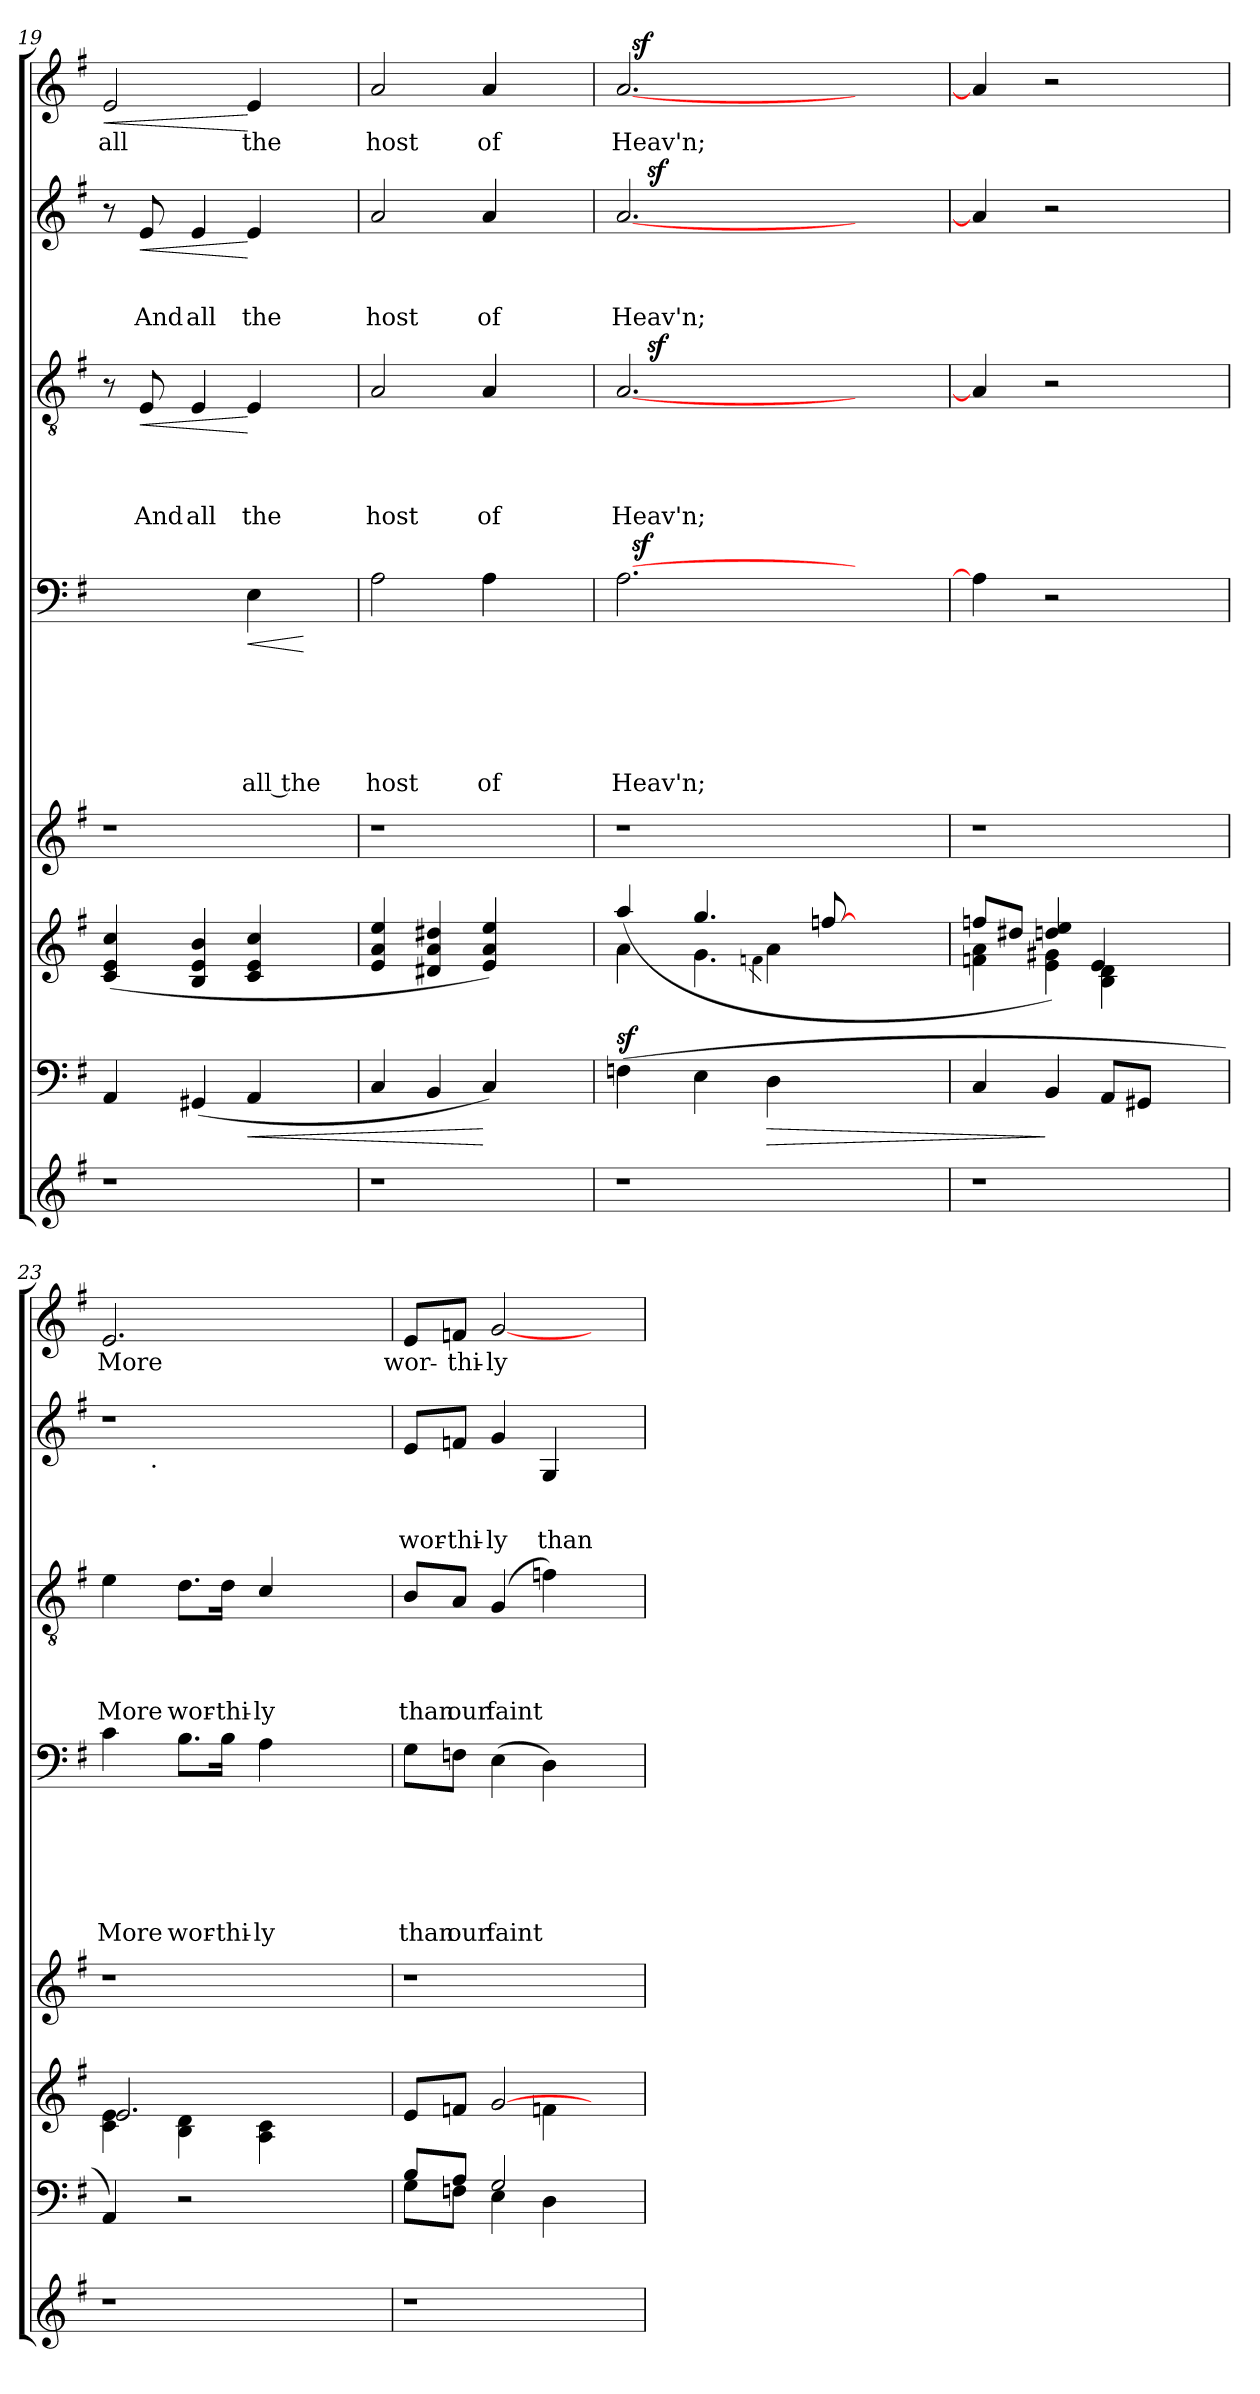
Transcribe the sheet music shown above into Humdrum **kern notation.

**kern	**kern	**dynam	**kern	**kern	**kern	**text	**text	**text	**text	**text	**text	**dynam	**kern	**text	**text	**text	**text	**dynam	**kern	**text	**text	**text	**dynam	**kern	**text	**dynam
*part8	*part7	*part7	*part6	*part5	*part4	*part4	*part4	*part4	*part4	*part4	*part4	*part4	*part3	*part3	*part3	*part3	*part3	*part3	*part2	*part2	*part2	*part2	*part2	*part1	*part1	*part1
*staff8	*staff7	*staff7	*staff6	*staff5	*staff4	*staff4	*staff4	*staff4	*staff4	*staff4	*staff4	*staff4	*staff3	*staff3	*staff3	*staff3	*staff3	*staff3	*staff2	*staff2	*staff2	*staff2	*staff2	*staff1	*staff1	*staff1
*clefG2	*clefF4	*	*clefG2	*clefG2	*clefF4	*	*	*	*	*	*	*	*clefGv2	*	*	*	*	*	*clefG2	*	*	*	*	*clefG2	*	*
*k[f#]	*k[f#]	*	*k[f#]	*k[f#]	*k[f#]	*	*	*	*	*	*	*	*k[f#]	*	*	*	*	*	*k[f#]	*	*	*	*	*k[f#]	*	*
*G:	*G:	*	*G:	*G:	*G:	*	*	*	*	*	*	*	*G:	*	*	*	*	*	*G:	*	*	*	*	*G:	*	*
=19	=19	=19	=19	=19	=19	=19	=19	=19	=19	=19	=19	=19	=19	=19	=19	=19	=19	=19	=19	=19	=19	=19	=19	=19	=19	=19
!	!	!	!	!	!	!	!	!	!	!	!	!	!	!	!	!	!	!	!	!	!	!	!	!	!LO:LY:b	!LO:HP:b
1r	4AA/	.	(4c/ 4e/ 4cc/	1r	2ryy	.	.	.	.	.	.	.	8r	.	.	.	.	.	8r	.	.	.	.	2e/	all	<
!	!	!	!	!	!	!	!	!	!	!	!	!	!	!	!	!	!LO:LY:b	!LO:HP:b	!	!	!	!LO:LY:b	!LO:HP:b	!	!	!
.	.	.	.	.	.	.	.	.	.	.	.	.	8E/	.	.	.	And	<	8e/	.	.	And	<	.	.	.
!	!	!	!	!	!	!	!	!	!	!	!	!	!	!	!	!	!LO:LY:b	!	!	!	!	!LO:LY:b	!	!	!	!
.	(<4GG#X/	.	4B/ 4e/ 4b/	.	.	.	.	.	.	.	.	.	4E/	.	.	.	all	.	4e/	.	.	all	.	.	.	.
!	!	!LO:HP:b	!	!	!	!	!	!	!	!	!LO:LY:b:rj	!LO:HP:b	!	!	!	!	!LO:LY:b	!	!	!	!	!LO:LY:b	!	!	!LO:LY:b	!
.	4AA/	<	4c/ 4e/ 4cc/	.	4E\	.	.	.	.	.	all the	<	4E/	.	.	.	the	[	4e/	.	.	the	[	4e/	the	[
.	4ryy	.	4ryy	.	4ryy	.	.	.	.	.	.	[	4ryy	.	.	.	.	.	4ryy	.	.	.	.	4ryy	.	.
=20	=20	=20	=20	=20	=20	=20	=20	=20	=20	=20	=20	=20	=20	=20	=20	=20	=20	=20	=20	=20	=20	=20	=20	=20	=20	=20
!	!	!	!	!	!	!	!	!	!	!	!LO:LY:b	!	!	!	!	!	!LO:LY:b	!	!	!	!	!LO:LY:b	!	!	!LO:LY:b	!
1r	4C/	.	4e/ 4a/ 4ee/	1r	2A\	.	.	.	.	.	host	.	2A/	.	.	.	host	.	2a/	.	.	host	.	2a/	host	.
.	4BB/	.	4d#X/ 4a/ 4dd#X/	.	.	.	.	.	.	.	.	.	.	.	.	.	.	.	.	.	.	.	.	.	.	.
!	!	!	!	!	!	!	!	!	!	!	!LO:LY:b	!	!	!	!	!	!LO:LY:b	!	!	!	!	!LO:LY:b	!	!	!LO:LY:b	!
.	4C/)	[	4e/ 4a/ 4ee/)	.	4A\	.	.	.	.	.	of	.	4A/	.	.	.	of	.	4a/	.	.	of	.	4a/	of	.
.	4ryy	.	4ryy	.	4ryy	.	.	.	.	.	.	.	4ryy	.	.	.	.	.	4ryy	.	.	.	.	4ryy	.	.
=21	=21	=21	=21	=21	=21	=21	=21	=21	=21	=21	=21	=21	=21	=21	=21	=21	=21	=21	=21	=21	=21	=21	=21	=21	=21	=21
*	*^	*	*^	*	*	*	*	*	*	*	*	*	*	*	*	*	*	*	*	*	*	*	*	*	*	*
*	*	*	*	*	*^	*	*	*	*	*	*	*	*	*	*	*	*	*	*	*	*	*	*	*	*	*	*	*
*	*	*	*	*	*	*^	*	*	*	*	*	*	*	*	*	*	*	*	*	*	*	*	*	*	*	*	*	*	*
!	!	!	!LO:DY:a	!	!	!	!	!	!	!	!	!	!	!	!LO:LY:b	!	!	!	!	!	!LO:LY:b	!	!	!	!	!LO:LY:b	!	!	!LO:LY:b	!
*	*	*	*	*	*	*	*	*	*^	*	*	*	*	*	*	*	*^	*	*	*	*	*	*^	*	*	*	*	*^	*	*
1r	(<4Fn\	4ryy	sf	4a\	(>4aa/	2ryy	2ryy	1r	[>2.A\	32ryy	.	.	.	.	.	Heav'n;	.	[<2.A/	16ryy	.	.	.	Heav'n;	.	[<2.a/	16ryy	.	.	Heav'n;	.	[<2.a/	32ryy	Heav'n;	.
!	!	!	!	!	!	!	!	!	!	!	!	!	!	!	!	!	!LO:DY:a	!	!	!	!	!	!	!	!	!	!	!	!	!	!	!	!	!LO:DY:a
.	.	.	.	.	.	.	.	.	.	2ryy	.	.	.	.	.	.	sf	.	.	.	.	.	.	.	.	.	.	.	.	.	.	2ryy	.	sf
!	!	!	!	!	!	!	!	!	!	!	!	!	!	!	!	!	!	!	!	!	!	!	!	!LO:DY:a	!	!	!	!	!	!LO:DY:a	!	!	!	!
.	.	.	.	.	.	.	.	.	.	.	.	.	.	.	.	.	.	.	2...ryy	.	.	.	.	sf	.	2...ryy	.	.	.	sf	.	.	.	.
.	16.ryy	4E\	.	4.g\	4.gg/	.	.	.	.	.	.	.	.	.	.	.	.	.	.	.	.	.	.	.	.	.	.	.	.	.	.	.	.	.
.	4ryy	.	.	.	.	.	.	.	.	.	.	.	.	.	.	.	.	.	.	.	.	.	.	.	.	.	.	.	.	.	.	.	.	.
.	.	.	.	.	.	.	4qfn\	.	.	.	.	.	.	.	.	.	.	.	.	.	.	.	.	.	.	.	.	.	.	.	.	.	.	.
!	!	!	!LO:HP:b	!	!	!	!	!	!	!	!	!	!	!	!	!	!	!	!	!	!	!	!	!	!	!	!	!	!	!	!	!	!	!
.	.	4D\	>	.	.	4a\	4ryy	.	.	.	.	.	.	.	.	.	.	.	.	.	.	.	.	.	.	.	.	.	.	.	.	.	.	.
.	.	.	.	.	.	.	.	.	.	4...ryy	.	.	.	.	.	.	.	.	.	.	.	.	.	.	.	.	.	.	.	.	.	4...ryy	.	.
.	4ryy	.	.	.	.	.	.	.	.	.	.	.	.	.	.	.	.	.	.	.	.	.	.	.	.	.	.	.	.	.	.	.	.	.
.	.	.	.	([>8ffn/	4ryy	.	.	.	.	.	.	.	.	.	.	.	.	.	.	.	.	.	.	.	.	.	.	.	.	.	.	.	.	.
.	.	4ryy	.	4ryy	.	4ryy	4ryy	.	4ryy	.	.	.	.	.	.	.	.	4ryy	.	.	.	.	.	.	4ryy	.	.	.	.	.	4ryy	.	.	.
.	8ryy	.	.	.	.	.	.	.	.	.	.	.	.	.	.	.	.	.	.	.	.	.	.	.	.	.	.	.	.	.	.	.	.	.
.	.	.	.	.	8ryy	.	.	.	.	.	.	.	.	.	.	.	.	.	.	.	.	.	.	.	.	.	.	.	.	.	.	.	.	.
.	32ryy	.	.	.	.	.	.	.	.	.	.	.	.	.	.	.	.	.	.	.	.	.	.	.	.	.	.	.	.	.	.	.	.	.
*	*v	*v	*	*	*	*	*	*	*v	*v	*	*	*	*	*	*	*	*v	*v	*	*	*	*	*	*v	*v	*	*	*	*	*v	*v	*	*
*	*	*	*	*v	*v	*v	*	*	*	*	*	*	*	*	*	*	*	*	*	*	*	*	*	*	*	*	*	*	*
=22	=22	=22	=22	=22	=22	=22	=22	=22	=22	=22	=22	=22	=22	=22	=22	=22	=22	=22	=22	=22	=22	=22	=22	=22	=22	=22	=22
1r	4C/	.	4fn\ 4a\	8ff/L	1r	4A\]	.	.	.	.	.	.	.	4A/]	.	.	.	.	.	4a/]	.	.	.	.	4a/]	.	.
.	.	.	.	8dd#X/J	.	.	.	.	.	.	.	.	.	.	.	.	.	.	.	.	.	.	.	.	.	.	.
.	4BB/	]	4e\ 4g#X\	4ddn/ 4ee/)	.	2r	.	.	.	.	.	.	.	2r	.	.	.	.	.	2r	.	.	.	.	2r	.	.
.	8AA/L	.	4B\ 4d\	4e/	.	.	.	.	.	.	.	.	.	.	.	.	.	.	.	.	.	.	.	.	.	.	.
.	8GG#X/J	.	.	.	.	.	.	.	.	.	.	.	.	.	.	.	.	.	.	.	.	.	.	.	.	.	.
.	4ryy	.	4ryy	4ryy	.	4ryy	.	.	.	.	.	.	.	4ryy	.	.	.	.	.	4ryy	.	.	.	.	4ryy	.	.
=23	=23	=23	=23	=23	=23	=23	=23	=23	=23	=23	=23	=23	=23	=23	=23	=23	=23	=23	=23	=23	=23	=23	=23	=23	=23	=23	=23
!	!	!	!	!	!	!	!	!	!	!	!	!	!	!	!	!	!	!	!	!LO:TX:b:t=More	!	!	!	!	!	!	!
!	!	!	!	!	!	!	!	!	!	!	!	!LO:LY:b	!	!	!	!	!	!LO:LY:b	!	!	!	!	!	!	!	!LO:LY:b	!
*	*	*	*	*	*	*	*	*	*	*	*	*	*	*	*	*	*	*	*	*^	*	*	*	*	*	*	*
1r	4AA/)	.	4c\ 4e\	2.e/	1r	4c\	.	.	.	.	.	More	.	4e\	.	.	.	More	.	1r	8ryy	.	.	.	.	2.e/	More	.
.	.	.	.	.	.	.	.	.	.	.	.	.	.	.	.	.	.	.	.	.	32ryy	.	.	.	.	.	.	.
!	!	!	!	!	!	!	!	!	!	!	!	!	!	!	!	!	!	!	!	!	!LO:TX:b:t=.	!	!	!	!	!	!	!
.	.	.	.	.	.	.	.	.	.	.	.	.	.	.	.	.	.	.	.	.	2ryy	.	.	.	.	.	.	.
!	!	!	!	!	!	!	!	!	!	!	!	!LO:LY:b	!	!	!	!	!	!LO:LY:b	!	!	!	!	!	!	!	!	!	!
.	2r	.	4B\ 4d\	.	.	8.B\L	.	.	.	.	.	wor-	.	8.d\L	.	.	.	wor-	.	.	.	.	.	.	.	.	.	.
!	!	!	!	!	!	!	!	!	!	!	!	!LO:LY:b	!	!	!	!	!	!LO:LY:b	!	!	!	!	!	!	!	!	!	!
.	.	.	.	.	.	16B\Jk	.	.	.	.	.	-thi-	.	16d\Jk	.	.	.	-thi-	.	.	.	.	.	.	.	.	.	.
!	!	!	!	!	!	!	!	!	!	!	!	!LO:LY:b	!	!	!	!	!	!LO:LY:b	!	!	!	!	!	!	!	!	!	!
.	.	.	4A\ 4c\	.	.	4A\	.	.	.	.	.	-ly	.	4c/	.	.	.	-ly	.	.	.	.	.	.	.	.	.	.
.	.	.	.	.	.	.	.	.	.	.	.	.	.	.	.	.	.	.	.	.	4ryy	.	.	.	.	.	.	.
.	4ryy	.	4ryy	4ryy	.	4ryy	.	.	.	.	.	.	.	4ryy	.	.	.	.	.	.	.	.	.	.	.	4ryy	.	.
.	.	.	.	.	.	.	.	.	.	.	.	.	.	.	.	.	.	.	.	.	16.ryy	.	.	.	.	.	.	.
!!LO:LB:g=z
=24	=24	=24	=24	=24	=24	=24	=24	=24	=24	=24	=24	=24	=24	=24	=24	=24	=24	=24	=24	=24	=24	=24	=24	=24	=24	=24	=24	=24
*	*^	*	*	*	*	*	*	*	*	*	*	*	*	*	*	*	*	*	*	*	*	*	*	*	*	*	*	*
!	!	!	!	!	!	!	!	!	!	!	!	!	!LO:LY:b	!	!	!	!	!	!LO:LY:b	!	!	!	!	!	!LO:LY:b	!	!	!LO:LY:b	!
*	*	*	*	*	*	*	*	*	*	*	*	*	*	*	*	*	*	*	*	*	*v	*v	*	*	*	*	*	*	*
1r	8B/L	8G\L	.	8e/L	2ryy	1r	8G\L	.	.	.	.	.	than	.	8B/L	.	.	.	than	.	8e/L	.	.	wor-	.	8e/L	wor-	.
!	!	!	!	!	!	!	!	!	!	!	!	!	!LO:LY:b	!	!	!	!	!	!LO:LY:b	!	!	!	!	!LO:LY:b	!	!	!LO:LY:b	!
.	8A/J	8Fn\J	.	8fn/J	.	.	8Fn\J	.	.	.	.	.	our	.	8A/J	.	.	.	our	.	8fn/J	.	.	-thi-	.	8fn/J	-thi-	.
!	!	!	!	!	!	!	!	!	!	!	!	!	!LO:LY:b	!	!	!	!	!	!LO:LY:b	!	!	!	!	!LO:LY:b	!	!	!LO:LY:b	!
.	4E\	2G/	.	[>2g/	.	.	(>4E\	.	.	.	.	.	faint	.	(4G/	.	.	.	faint	.	4g/	.	.	-ly	.	[<2g/	-ly	.
!	!	!	!	!	!	!	!	!	!	!	!	!	!	!	!	!	!	!	!	!	!	!	!	!LO:LY:b	!	!	!	!
.	4D\	.	.	.	4fn\	.	4D\)	.	.	.	.	.	.	.	4fn\)	.	.	.	.	.	4G/	.	.	than	.	.	.	.
.	4ryy	4ryy	.	4ryy	4ryy	.	4ryy	.	.	.	.	.	.	.	4ryy	.	.	.	.	.	4ryy	.	.	.	.	4ryy	.	.
*	*v	*v	*	*	*	*	*	*	*	*	*	*	*	*	*	*	*	*	*	*	*	*	*	*	*	*	*	*
*	*	*	*v	*v	*	*	*	*	*	*	*	*	*	*	*	*	*	*	*	*	*	*	*	*	*	*	*
=	=	=	=	=	=	=	=	=	=	=	=	=	=	=	=	=	=	=	=	=	=	=	=	=	=	=
*-	*-	*-	*-	*-	*-	*-	*-	*-	*-	*-	*-	*-	*-	*-	*-	*-	*-	*-	*-	*-	*-	*-	*-	*-	*-	*-
